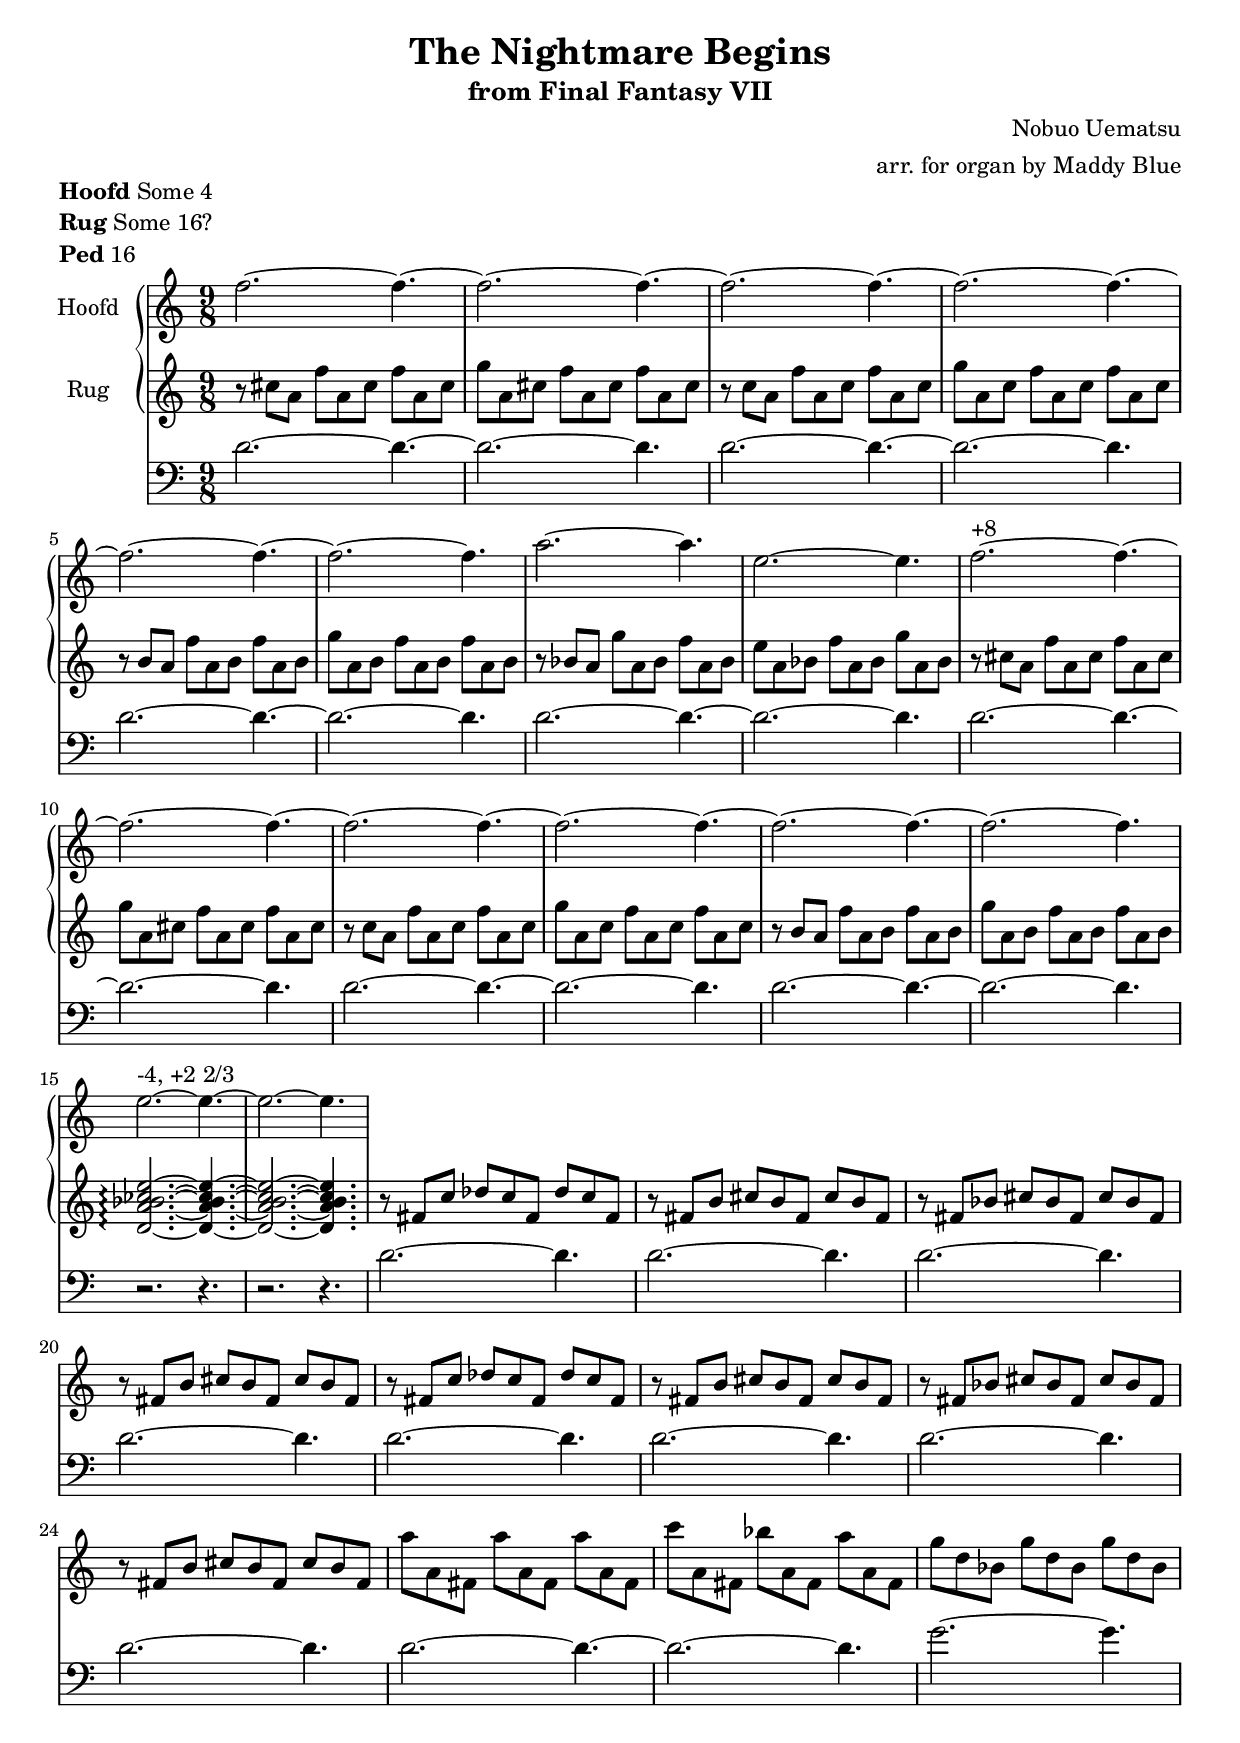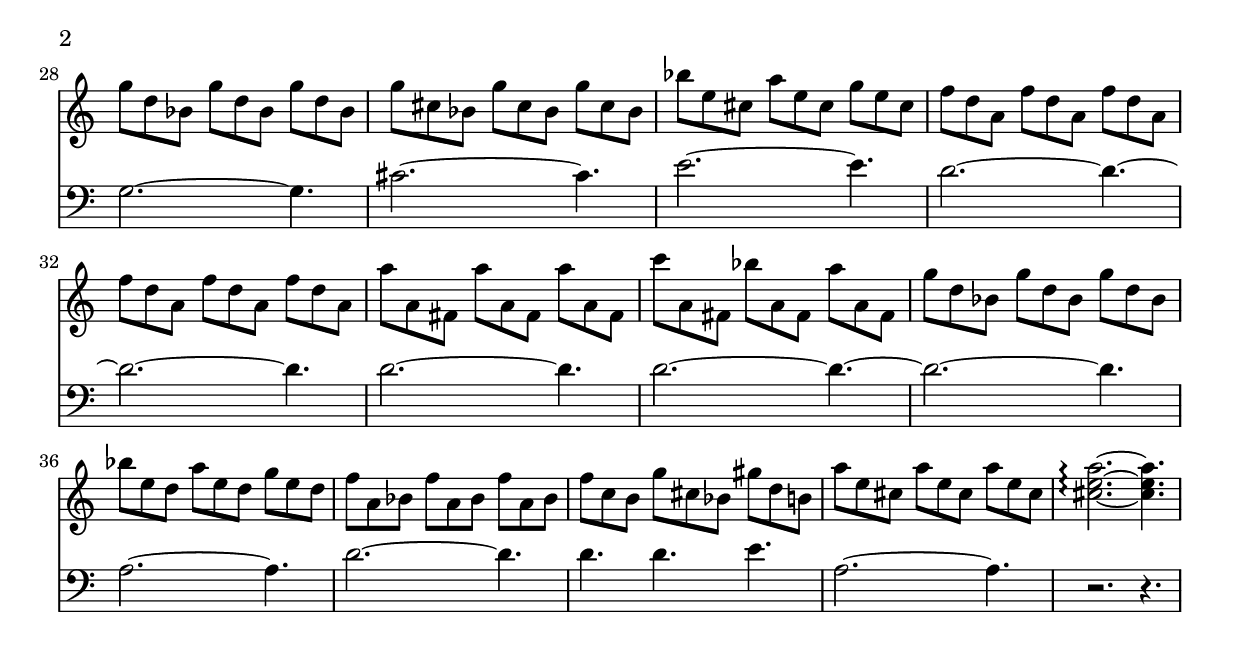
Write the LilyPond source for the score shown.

\version "2.23.13"
\include "english.ly"

\header {
  title = "The Nightmare Begins"
  subtitle = "from Final Fantasy VII"
  composer = "Nobuo Uematsu"
  arranger = "arr. for organ by Maddy Blue"
}

\score {
  \header {
    piece = \markup {
      \column {
        \line { \bold Hoofd Some 4 }
        \line { \bold Rug Some 16? }
        \line { \bold Ped 16 }
      }
    }
  }
  <<
    \new PianoStaff <<
      \new Staff
      \with { instrumentName = "Hoofd" }
      \relative c' {
        \time 9/8
        \key c \major

        \repeat unfold 6 { f'2. ~ f4. ~ }
        a2. ~ a4.
        e2. ~ e4.
        f2. ^ "+8" ~ f4. ~
        \repeat unfold 5 { f2. ~ f4. ~ }
        e2. ^ "-4, +2 2/3" ~ e4. ~
        e2. ~ e4.
      }

      \new Staff
      \with { instrumentName = "Rug" }
      \relative {
        \key c \major
        \time 9/8

        r8 cs'' a f' a, cs f a, cs
        g' a, cs f a, cs f a, cs
        r c a f' a, c f a, c
        g' a, c f a, c f a, c
        r b a f' a, b f' a, b
        g' a, b f' a, b f' a, b
        r bf a g' a, bf f' a, bf
        e a, bf f' a, bf g' a, bf

        % m9
        r8 cs a f' a, cs f a, cs
        g' a, cs f a, cs f a, cs
        r c a f' a, c f a, c
        g' a, c f a, c f a, c
        r b a f' a, b f' a, b
        g' a, b f' a, b f' a, b
        <d, a' bf cf e>2. \arpeggio ~ <d a' bf cf e>4. ~
        <d a' bf cf e>2. ~ <d a' bf cf e>4.

        % m17
        r8 fs c' df c fs, df' c fs,
        r fs b cs b fs cs' b fs
        r fs bf cs bf fs cs' bf fs
        r fs b cs b fs cs' b fs
        r fs c' df c fs, df' c fs,
        r fs b cs b fs cs' b fs
        r fs bf cs bf fs cs' bf fs
        r fs b cs b fs cs' b fs

        % m25
        a' a, fs a' a, fs a' a, fs
        c'' a, fs bf' a, fs a' a, fs
        g' d bf g' d bf g' d bf
        g' d bf g' d bf g' d bf
        g' cs, bf g' cs, bf g' cs, bf
        bf' e, cs a' e cs g' e cs
        \repeat unfold 6 { f d a }
        \repeat unfold 3 { a' a, fs }
        c'' a, fs bf' a, fs a' a, fs
        g' d bf g' d bf g' d bf
        bf' e, d a' e d g e d
        f a, bf f' a, bf f' a, bf
        f' c b g' cs, bf gs' d b
        a' e cs a' e cs a' e cs
        <cs e a>2. \arpeggio ~ <cs e a>4.
      }
    >>

    % pedal
    \new Staff \relative {
      \time 9/8
      \key c \major
      \clef bass

      \repeat unfold 7 { d'2. ~ d4. ~ d2. ~ d4. }
      r2. r4. r2. r4.
      \repeat unfold 8 { d2. ~ d4. }
      d2. ~ d4. ~ d2. ~ d4.
      g2. ~ g4. g,2. ~ g4.
      cs2. ~ cs4. e2. ~ e4.
      d2. ~ d4. ~ d2. ~ d4.
      d2. ~ d4.
      d2. ~ d4. ~ d2. ~ d4.
      a2. ~ a4.
      d2. ~ d4.
      d d e
      a,2. ~ a4.
      r2. r4.
    }
  >>
}
